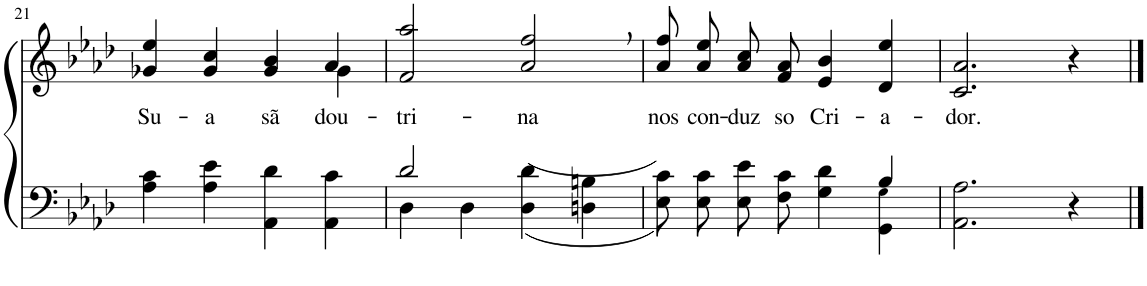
**kern	**kern	**text
*part2	*part1	*part1
*staff2	*staff1	*staff1
*I"Parte III e IV	*I"Parte I e II	*
!!LO:PB:g=z
*clefF4	*clefG2	*
*Trd2c3	*Trd2c3	*
*k[b-e-a-d-]	*k[b-e-a-d-]	*
*M4/4	*M4/4	*
=21	=21	=21
!	!	!LO:LY:b
*	*^	*
4A-\ 4c\	4g-X/ 4ee-/	2.ryy	Su-
!	!	!	!LO:LY:b
4A-\ 4e-\	4g-/ 4cc/	.	-a
!	!	!	!LO:LY:b
4AA-\ 4d-\	4g-/ 4b-/	.	sã
!	!	!	!LO:LY:b
4AA-\ 4c\	4a-/	4g-\	dou-
=22	=22	=22	=22
*^	*	*	*
!	!	!	!	!LO:LY:b
*	*	*v	*v	*
2d-/	4D-\	2f/ 2aa-/	-tri-
.	4D-\	.	.
!	!	!	!LO:LY:b
2ryy	((4D-\ 4d-\	2a-/, 2ff/,	-na
.	4Dn\ 4Bn\	.	.
=23	=23	=23	=23
!	!	!	!LO:LY:b
2.ryy	8E-\ 8c\L))	8a-\ 8ff\L	nos
!	!	!	!LO:LY:b
.	8E-\ 8c\J	8a-\ 8ee-\J	con-
!	!	!	!LO:LY:b
.	8E-\ 8e-\L	8a-/ 8cc/L	-duz
!	!	!	!LO:LY:b
.	8F\ 8c\J	8f/ 8a-/J	so
!	!	!	!LO:LY:b
.	4G\ 4d-\	4e-/ 4b-/	Cri-
!	!	!	!LO:LY:b
4B-/	4GG\ 4G!\	4d-/ 4ee-/	-a-
=24	=24	=24	=24
!	!	!	!LO:LY:b
*v	*v	*	*
2.AA-\ 2.A-\	2.c/ 2.a-/	-dor.
4r	4r	.
==	==	==
*-	*-	*-
